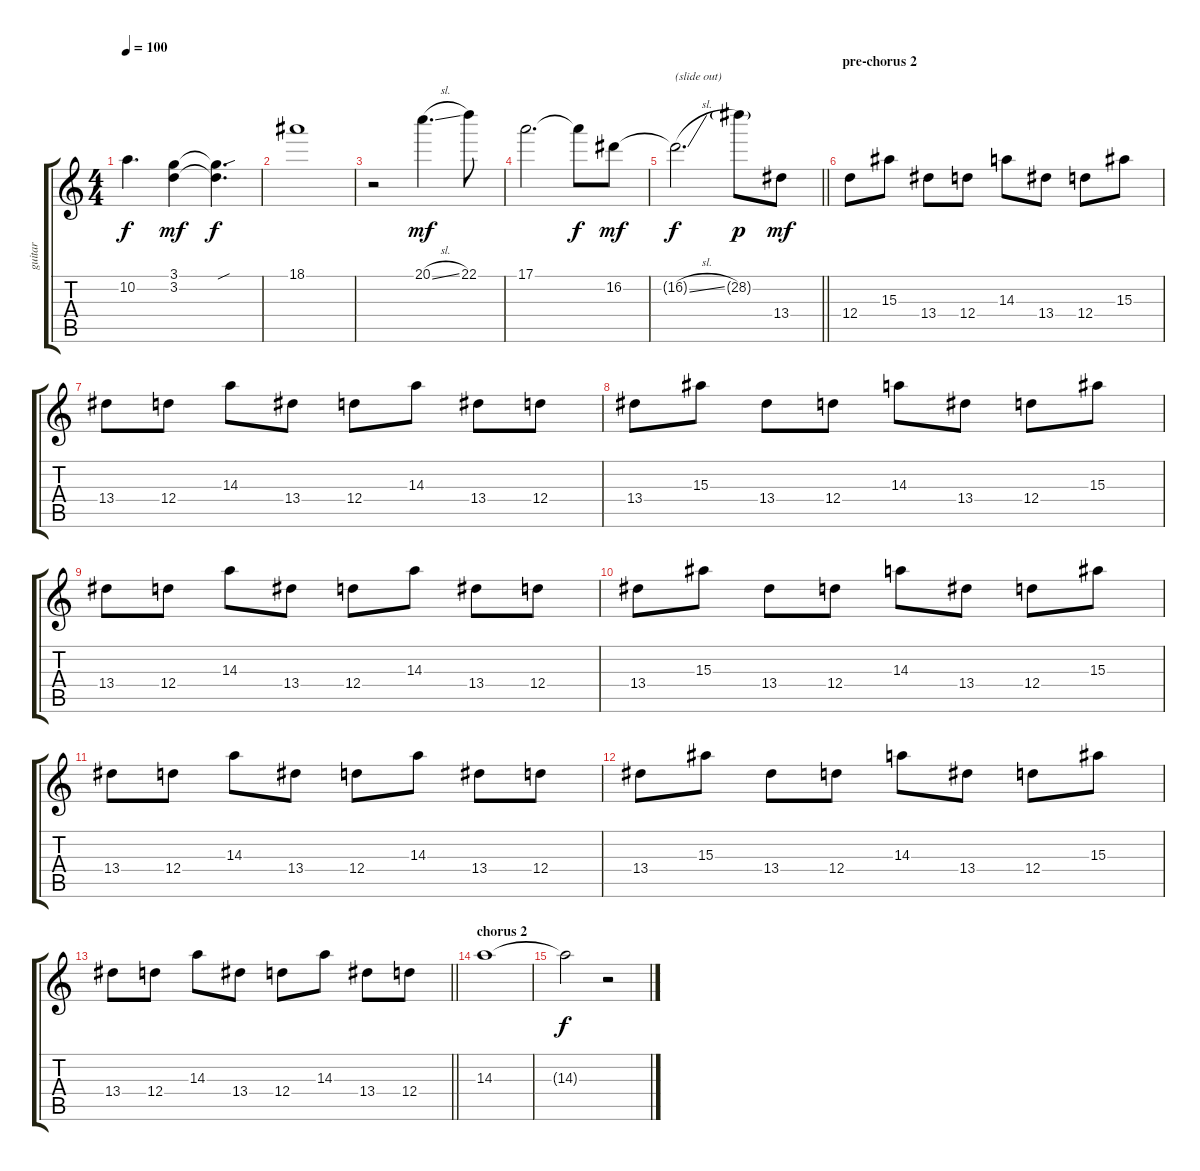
\track ("guitar" "guitar") {instrument overdrivenguitar}
\staff {score tabs}
\tuning (E4 B3 G3 D3 A2 E2) {hide}
\ts (4 4)
\tempo 100
\clef g2
\ks c
10.2{t}.4{d dy f} (3.1 3.2).4{dy mf volume 11} (3.1{sou t} 3.2{t}).4{d dy f} |
18.1.1{volume 3} |
r.2 20.1{sl}.4{d dy mf volume 11} 22.1.8 |
17.1.2{d} 17.1{t}.8{dy f} 16.2.8{dy mf} |
\barLineRight lightlight
16.2{sl t}.2{d txt "(slide out)" dy f} 28.2{g}.8{dy p} 13.4.8{dy mf} |
\section ("" "pre-chorus 2")
12.4.8 15.3.8 13.4.8 12.4.8 14.3.8 13.4.8 12.4.8 15.3.8 |
13.4.8 12.4.8 14.3.8 13.4.8 12.4.8 14.3.8 13.4.8 12.4.8 |
13.4.8 15.3.8 13.4.8 12.4.8 14.3.8 13.4.8 12.4.8 15.3.8 |
13.4.8 12.4.8 14.3.8 13.4.8 12.4.8 14.3.8 13.4.8 12.4.8 |
13.4.8 15.3.8 13.4.8 12.4.8 14.3.8 13.4.8 12.4.8 15.3.8 |
13.4.8 12.4.8 14.3.8 13.4.8 12.4.8 14.3.8 13.4.8 12.4.8 |
13.4.8 15.3.8 13.4.8 12.4.8 14.3.8 13.4.8 12.4.8 15.3.8 |
\barLineRight lightlight
13.4.8 12.4.8 14.3.8 13.4.8 12.4.8 14.3.8 13.4.8 12.4.8 |
\section ("" "chorus 2")
14.3.1{volume 1} |
14.3{t}.2{dy f} r.2
